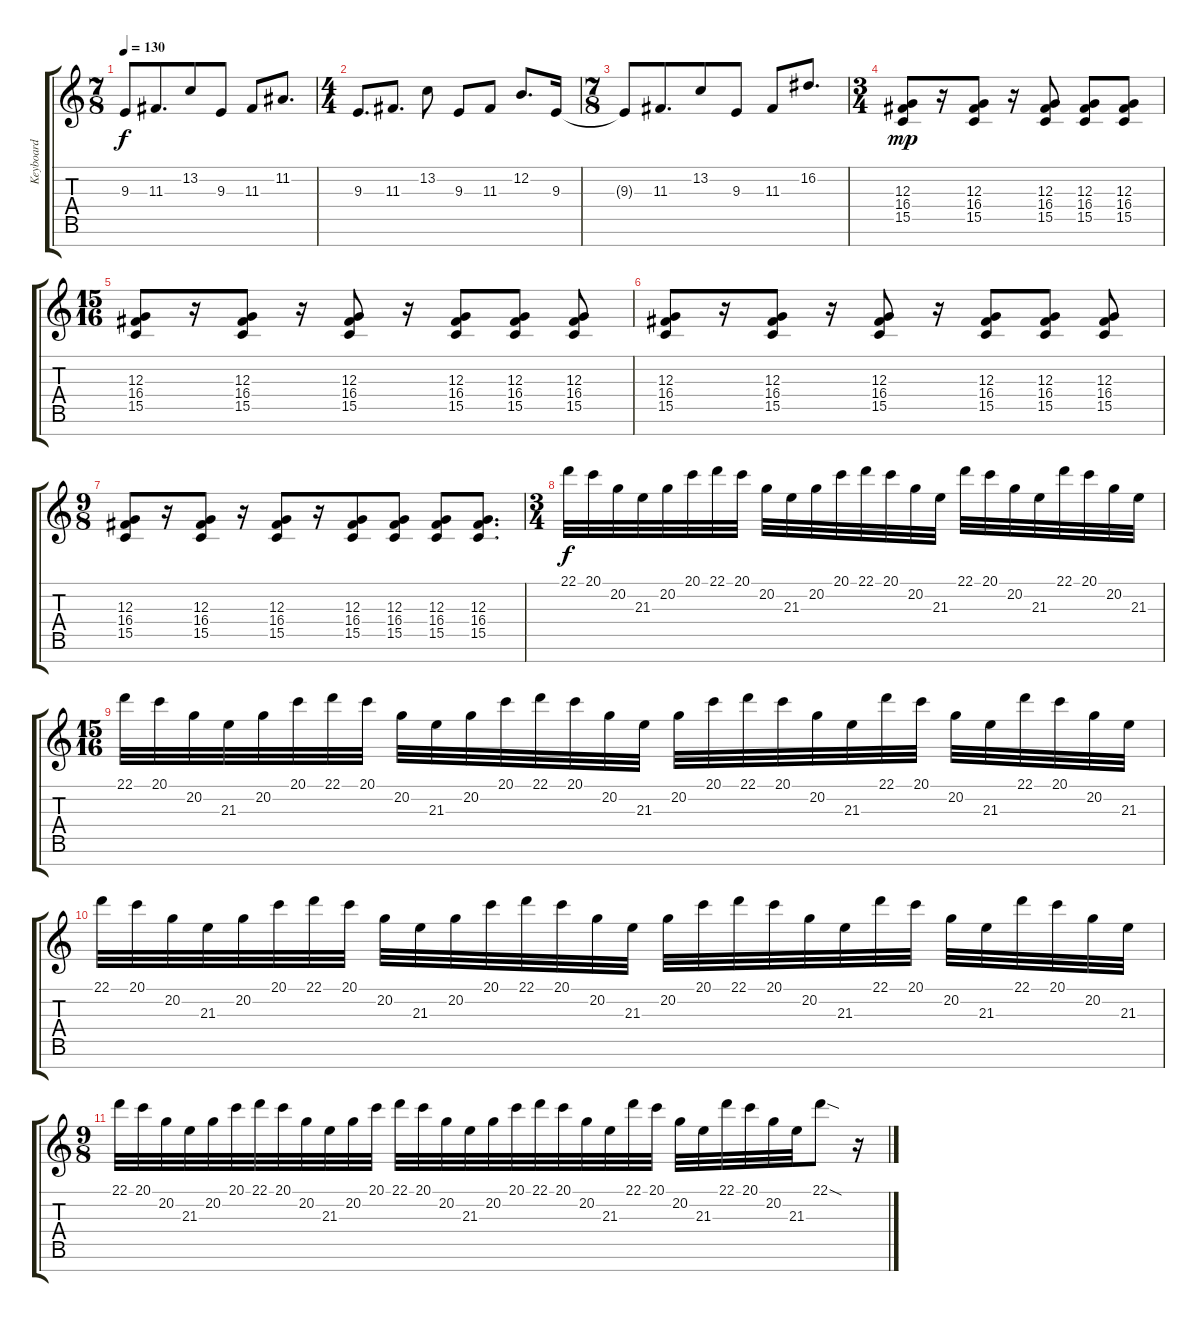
\track ("Keyboard" "Keyboard") {instrument lead2sawtooth}
\staff {score tabs}
\tuning (E4 B3 G3 D3 A2 E2 B1) {hide}
\ts (7 8)
\tempo 130
\clef g2
\ks c
9.3{t}.8{dy f} 11.3.8{d} 13.2.8 9.3.8 11.3.8 11.2.8{d} |
\ts (4 4)
9.3.8{d} 11.3.8{d} 13.2.8 9.3.8 11.3.8 12.2.8{d} 9.3.16 |
\ts (7 8)
9.3{t}.8 11.3.8{d} 13.2.8 9.3.8 11.3.8 16.2.8{d} |
\ts (3 4)
(12.3 16.4 15.5).8{dy mp} r.16 (12.3 16.4 15.5).8 r.16 (12.3 16.4 15.5).8 (12.3 16.4 15.5).8 (12.3 16.4 15.5).8 |
\ts (15 16)
(12.3 16.4 15.5).8 r.16 (12.3 16.4 15.5).8 r.16 (12.3 16.4 15.5).8 r.16 (12.3 16.4 15.5).8 (12.3 16.4 15.5).8 (12.3 16.4 15.5).8 |
(12.3 16.4 15.5).8 r.16 (12.3 16.4 15.5).8 r.16 (12.3 16.4 15.5).8 r.16 (12.3 16.4 15.5).8 (12.3 16.4 15.5).8 (12.3 16.4 15.5).8 |
\ts (9 8)
(12.3 16.4 15.5).8 r.16 (12.3 16.4 15.5).8 r.16 (12.3 16.4 15.5).8 r.16 (12.3 16.4 15.5).8 (12.3 16.4 15.5).8 (12.3 16.4 15.5).8 (12.3 16.4 15.5).8{d} |
\ts (3 4)
22.1.32{dy f balance 13} 20.1.32 20.2.32 21.3.32 20.2.32 20.1.32 22.1.32 20.1.32 20.2.32 21.3.32 20.2.32 20.1.32 22.1.32 20.1.32 20.2.32 21.3.32 22.1.32 20.1.32 20.2.32 21.3.32 22.1.32 20.1.32 20.2.32 21.3.32 |
\ts (15 16)
22.1.32 20.1.32 20.2.32 21.3.32 20.2.32 20.1.32 22.1.32 20.1.32 20.2.32 21.3.32 20.2.32 20.1.32 22.1.32 20.1.32 20.2.32 21.3.32 20.2.32 20.1.32 22.1.32 20.1.32 20.2.32 21.3.32 22.1.32 20.1.32 20.2.32 21.3.32 22.1.32 20.1.32 20.2.32 21.3.32 |
22.1.32 20.1.32 20.2.32 21.3.32 20.2.32 20.1.32 22.1.32 20.1.32 20.2.32 21.3.32 20.2.32 20.1.32 22.1.32 20.1.32 20.2.32 21.3.32 20.2.32 20.1.32 22.1.32 20.1.32 20.2.32 21.3.32 22.1.32 20.1.32 20.2.32 21.3.32 22.1.32 20.1.32 20.2.32 21.3.32 |
\ts (9 8)
22.1.32 20.1.32 20.2.32 21.3.32 20.2.32 20.1.32 22.1.32 20.1.32 20.2.32 21.3.32 20.2.32 20.1.32 22.1.32 20.1.32 20.2.32 21.3.32 20.2.32 20.1.32 22.1.32 20.1.32 20.2.32 21.3.32 22.1.32 20.1.32 20.2.32 21.3.32 22.1.32 20.1.32 20.2.32 21.3.32 22.1{sod}.8 r.16
